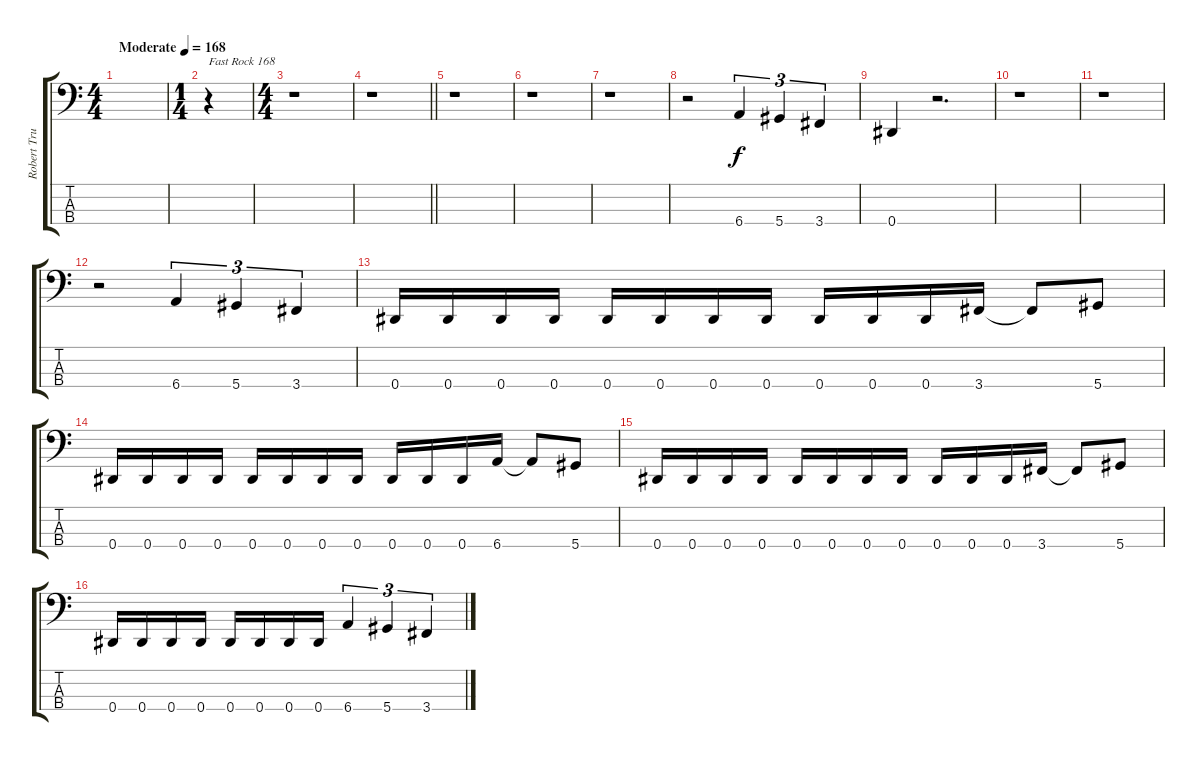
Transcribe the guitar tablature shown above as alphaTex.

\track ("Robert Trujillo" "Robert Tru") {instrument electricbassfinger}
\staff {score tabs}
\tuning (Gb2 Db2 Ab1 Eb1) {hide}
\ts (4 4)
\tempo (168 "Moderate")
\clef f4
\ks c
|
\ts (1 4)
r.4{txt "Fast Rock 168"} |
\ts (4 4)
r.1 |
\barLineRight lightlight
r.1 |
r.1 |
r.1 |
r.1 |
r.2 6.4.4{tu (3 2)} 5.4.4{tu (3 2)} 3.4.4{tu (3 2)} |
0.4.4 r.2{d} |
r.1 |
r.1 |
r.2 6.4.4{tu (3 2)} 5.4.4{tu (3 2)} 3.4.4{tu (3 2)} |
0.4.16 0.4.16 0.4.16 0.4.16 0.4.16 0.4.16 0.4.16 0.4.16 0.4.16 0.4.16 0.4.16 3.4.16 3.4{t}.8 5.4.8 |
0.4.16 0.4.16 0.4.16 0.4.16 0.4.16 0.4.16 0.4.16 0.4.16 0.4.16 0.4.16 0.4.16 6.4.16 6.4{t}.8 5.4.8 |
0.4.16 0.4.16 0.4.16 0.4.16 0.4.16 0.4.16 0.4.16 0.4.16 0.4.16 0.4.16 0.4.16 3.4.16 3.4{t}.8 5.4.8 |
0.4.16 0.4.16 0.4.16 0.4.16 0.4.16 0.4.16 0.4.16 0.4.16 6.4.4{tu (3 2)} 5.4.4{tu (3 2)} 3.4.4{tu (3 2)}
